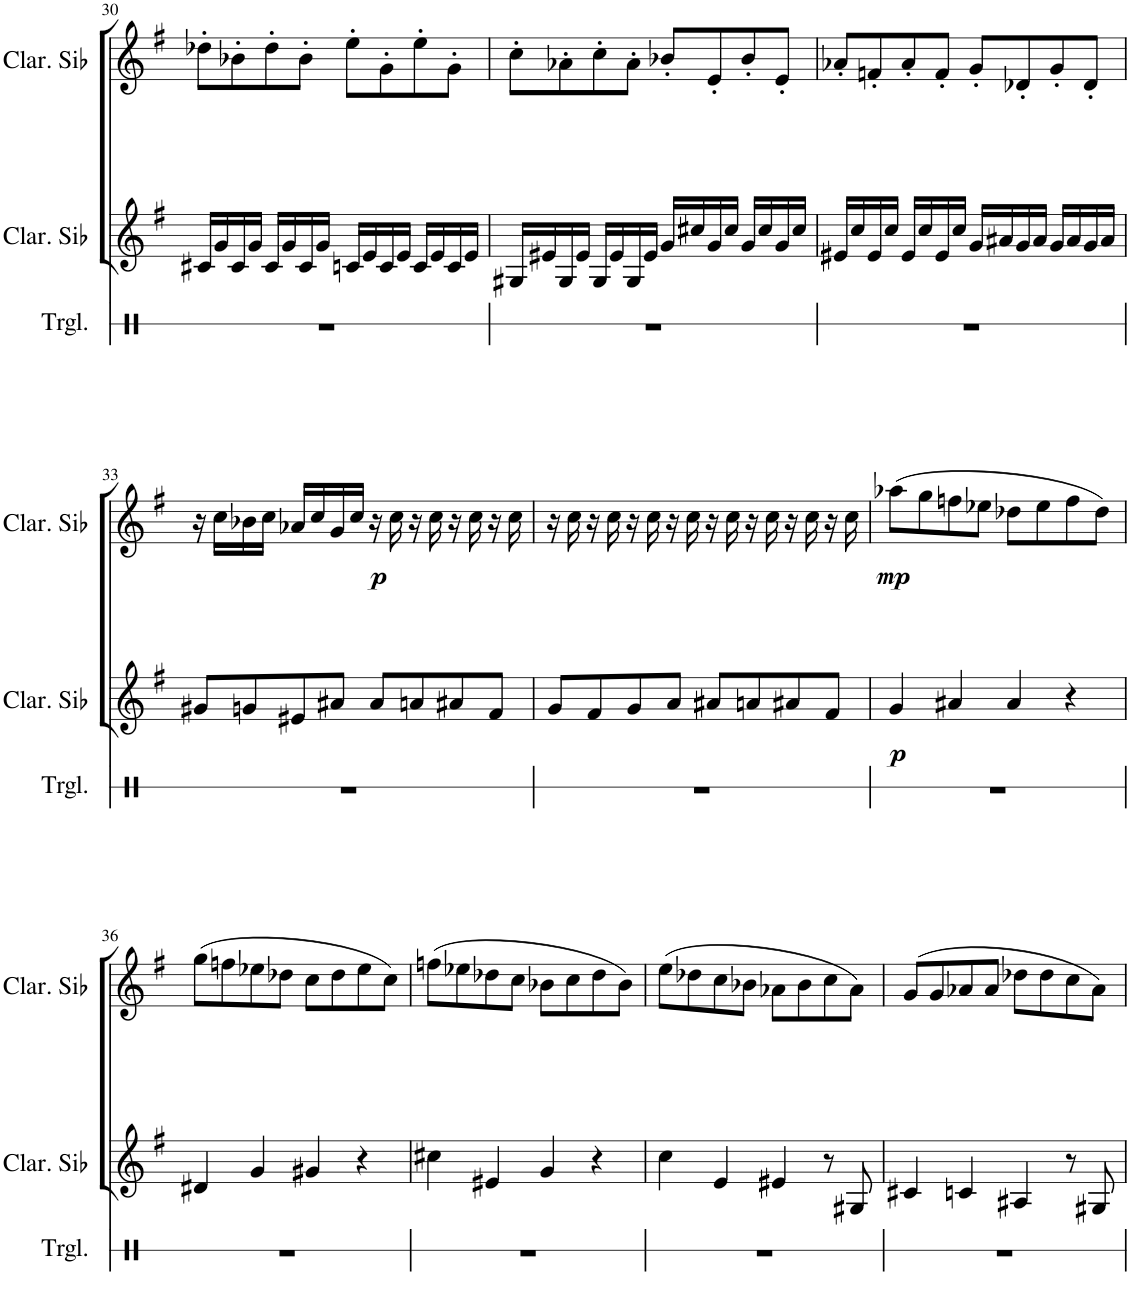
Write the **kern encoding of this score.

**kern	**kern	**dynam	**kern	**dynam
*part3	*part2	*part2	*part1	*part1
*staff3	*staff2	*staff2	*staff1	*staff1
*I"Triangle	*I"Clarinette en Sib	*	*I"Clarinette en Sib	*
*I'Trgl.	*I'Clar. Sib	*	*I'Clar. Sib	*
!!LO:PB:g=z
*clefX	*clefG2	*	*clefG2	*
*	*Trd1c2	*	*Trd1c2	*
*k[]	*k[f#]	*	*k[f#]	*
*M4/4	*M4/4	*	*M4/4	*
=30	=30	=30	=30	=30
1r	16c#X/LL	.	8dd-X'\L	.
.	16g/	.	.	.
.	16c#/	.	8b-X'\	.
.	16g/JJ	.	.	.
.	16c#/LL	.	8dd-'\	.
.	16g/	.	.	.
.	16c#/	.	8b-'\J	.
.	16g/JJ	.	.	.
.	16cn/LL	.	8ee'\L	.
.	16e/	.	.	.
.	16c/	.	8g'\	.
.	16e/JJ	.	.	.
.	16c/LL	.	8ee'\	.
.	16e/	.	.	.
.	16c/	.	8g'\J	.
.	16e/JJ	.	.	.
=31	=31	=31	=31	=31
1r	16G#X/LL	.	8cc'\L	.
.	16e#X/	.	.	.
.	16G#/	.	8a-X'\	.
.	16e#/JJ	.	.	.
.	16G#/LL	.	8cc'\	.
.	16e#/	.	.	.
.	16G#/	.	8a-'\J	.
.	16e#/JJ	.	.	.
.	16g/LL	.	8b-X'/L	.
.	16cc#X/	.	.	.
.	16g/	.	8e'/	.
.	16cc#/JJ	.	.	.
.	16g/LL	.	8b-'/	.
.	16cc#/	.	.	.
.	16g/	.	8e'/J	.
.	16cc#/JJ	.	.	.
=32	=32	=32	=32	=32
1r	16e#X/LL	.	8a-X'/L	.
.	16cc/	.	.	.
.	16e#/	.	8fn'/	.
.	16cc/JJ	.	.	.
.	16e#/LL	.	8a-'/	.
.	16cc/	.	.	.
.	16e#/	.	8f'/J	.
.	16cc/JJ	.	.	.
.	16g/LL	.	8g'/L	.
.	16a#X/	.	.	.
.	16g/	.	8d-X'/	.
.	16a#/JJ	.	.	.
.	16g/LL	.	8g'/	.
.	16a#/	.	.	.
.	16g/	.	8d-'/J	.
.	16a#/JJ	.	.	.
!!LO:LB:g=z
=33	=33	=33	=33	=33
1r	8g#X/L	.	16r	.
.	.	.	16cc\LL	.
.	8gn/	.	16b-X\	.
.	.	.	16cc\JJ	.
.	8e#X/	.	16a-X/LL	.
.	.	.	16cc/	.
.	8a#X/J	.	16g/	.
.	.	.	16cc/JJ	.
!	!	!	!	!LO:DY:b
.	8a#/L	.	16r	p
.	.	.	16cc\	.
.	8an/	.	16r	.
.	.	.	16cc\	.
.	8a#X/	.	16r	.
.	.	.	16cc\	.
.	8f#/J	.	16r	.
.	.	.	16cc\	.
=34	=34	=34	=34	=34
1r	8g/L	.	16r	.
.	.	.	16cc\	.
.	8f#/	.	16r	.
.	.	.	16cc\	.
.	8g/	.	16r	.
.	.	.	16cc\	.
.	8a/J	.	16r	.
.	.	.	16cc\	.
.	8a#X/L	.	16r	.
.	.	.	16cc\	.
.	8an/	.	16r	.
.	.	.	16cc\	.
.	8a#X/	.	16r	.
.	.	.	16cc\	.
.	8f#/J	.	16r	.
.	.	.	16cc\	.
=35	=35	=35	=35	=35
!	!	!LO:DY:b	!	!LO:DY:b
1r	4g/	p	(8aa-X\L	mp
.	.	.	8gg\	.
.	4a#X/	.	8ffn\	.
.	.	.	8ee-X\J	.
.	4a#/	.	8dd-X\L	.
.	.	.	8ee-\	.
.	4r	.	8ff\	.
.	.	.	8dd-\J)	.
!!LO:LB:g=z
=36	=36	=36	=36	=36
1r	4d#X/	.	(8gg\L	.
.	.	.	8ffn\	.
.	4g/	.	8ee-X\	.
.	.	.	8dd-X\J	.
.	4g#X/	.	8cc\L	.
.	.	.	8dd-\	.
.	4r	.	8ee-\	.
.	.	.	8cc\J)	.
=37	=37	=37	=37	=37
1r	4cc#X\	.	(8ffn\L	.
.	.	.	8ee-X\	.
.	4e#X/	.	8dd-X\	.
.	.	.	8cc\J	.
.	4g/	.	8b-X\L	.
.	.	.	8cc\	.
.	4r	.	8dd-\	.
.	.	.	8b-\J)	.
=38	=38	=38	=38	=38
1r	4cc\	.	(8ee\L	.
.	.	.	8dd-X\	.
.	4e/	.	8cc\	.
.	.	.	8b-X\J	.
.	4e#X/	.	8a-X\L	.
.	.	.	8b-\	.
.	8r	.	8cc\	.
.	8G#X/	.	8a-\J)	.
=39	=39	=39	=39	=39
1r	4c#X/	.	(8g/L	.
.	.	.	8g/	.
.	4cn/	.	8a-X/	.
.	.	.	8a-/J	.
.	4A#X/	.	8dd-X\L	.
.	.	.	8dd-\	.
.	8r	.	8cc\	.
.	8G#X/	.	8a-\J)	.
=	=	=	=	=
*-	*-	*-	*-	*-
